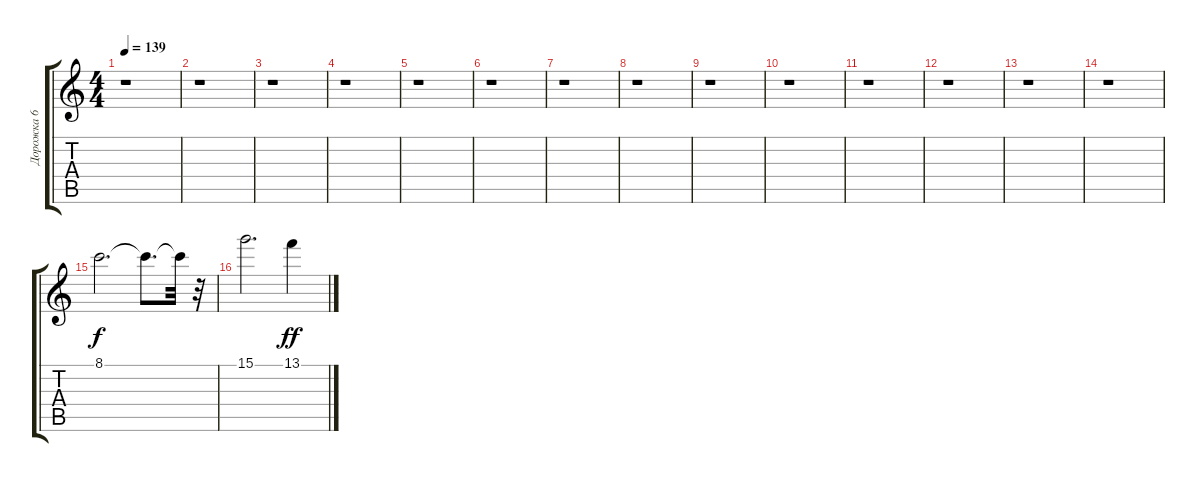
\track ("Дорожка 6" "Дорожка 6") {instrument guitarharmonics}
\staff {score tabs}
\tuning (E4 B3 G3 D3 A2 E2) {hide}
\ts (4 4)
\tempo 139
\clef g2
\ks c
r.1{dy f} |
r.1 |
r.1 |
r.1 |
r.1 |
r.1 |
r.1 |
r.1 |
r.1 |
r.1 |
r.1 |
r.1 |
r.1 |
r.1 |
8.1.2{d} 8.1{t}.8{d} 8.1{t}.32 r.32 |
15.1.2{d} 13.1.4{dy ff}
